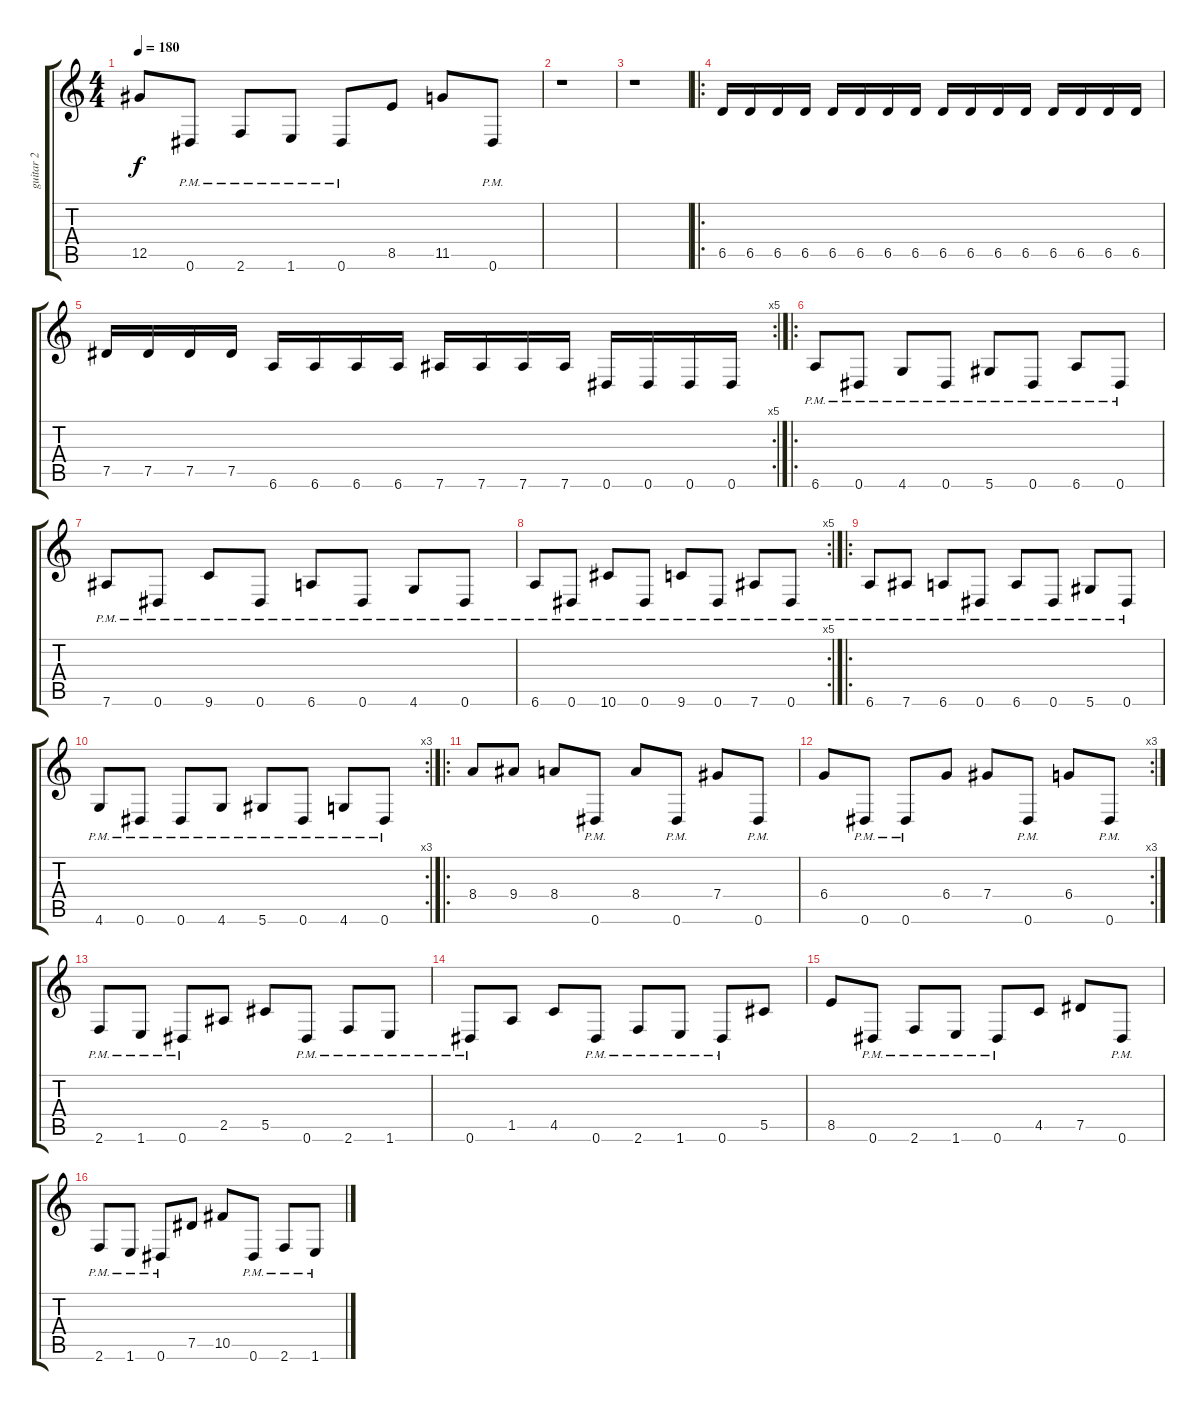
\track ("guitar 2" "guitar 2") {instrument distortionguitar}
\staff {score tabs}
\tuning (Eb4 Bb3 Gb3 Db3 Ab2 Eb2) {hide}
\ts (4 4)
\tempo 180
\clef g2
\ks c
12.5.8{dy f} 0.6{pm}.8 2.6{pm}.8 1.6{pm}.8 0.6{pm}.8 8.5.8 11.5.8 0.6{pm}.8 |
r.1 |
r.1 |
\ro
6.5.16 6.5.16 6.5.16 6.5.16 6.5.16 6.5.16 6.5.16 6.5.16 6.5.16 6.5.16 6.5.16 6.5.16 6.5.16 6.5.16 6.5.16 6.5.16 |
\rc 5
7.5.16 7.5.16 7.5.16 7.5.16 6.6.16 6.6.16 6.6.16 6.6.16 7.6.16 7.6.16 7.6.16 7.6.16 0.6.16 0.6.16 0.6.16 0.6.16 |
\ro
6.6{pm}.8 0.6{pm}.8 4.6{pm}.8 0.6{pm}.8 5.6{pm}.8 0.6{pm}.8 6.6{pm}.8 0.6{pm}.8 |
7.6{pm}.8 0.6{pm}.8 9.6{pm}.8 0.6{pm}.8 6.6{pm}.8 0.6{pm}.8 4.6{pm}.8 0.6{pm}.8 |
\rc 5
6.6{pm}.8 0.6{pm}.8 10.6{pm}.8 0.6{pm}.8 9.6{pm}.8 0.6{pm}.8 7.6{pm}.8 0.6{pm}.8 |
\ro
6.6{pm}.8 7.6{pm}.8 6.6{pm}.8 0.6{pm}.8 6.6{pm}.8 0.6{pm}.8 5.6{pm}.8 0.6{pm}.8 |
\rc 3
4.6{pm}.8 0.6{pm}.8 0.6{pm}.8 4.6{pm}.8 5.6{pm}.8 0.6{pm}.8 4.6{pm}.8 0.6{pm}.8 |
\ro
8.4.8 9.4.8 8.4.8 0.6{pm}.8 8.4.8 0.6{pm}.8 7.4.8 0.6{pm}.8 |
\rc 3
6.4.8 0.6{pm}.8 0.6{pm}.8 6.4.8 7.4.8 0.6{pm}.8 6.4.8 0.6{pm}.8 |
2.6{pm}.8 1.6{pm}.8 0.6{pm}.8 2.5.8 5.5.8 0.6{pm}.8 2.6{pm}.8 1.6{pm}.8 |
0.6{pm}.8 1.5.8 4.5.8 0.6{pm}.8 2.6{pm}.8 1.6{pm}.8 0.6{pm}.8 5.5.8 |
8.5.8 0.6{pm}.8 2.6{pm}.8 1.6{pm}.8 0.6{pm}.8 4.5.8 7.5.8 0.6{pm}.8 |
2.6{pm}.8 1.6{pm}.8 0.6{pm}.8 7.5.8 10.5.8 0.6{pm}.8 2.6{pm}.8 1.6{pm}.8
